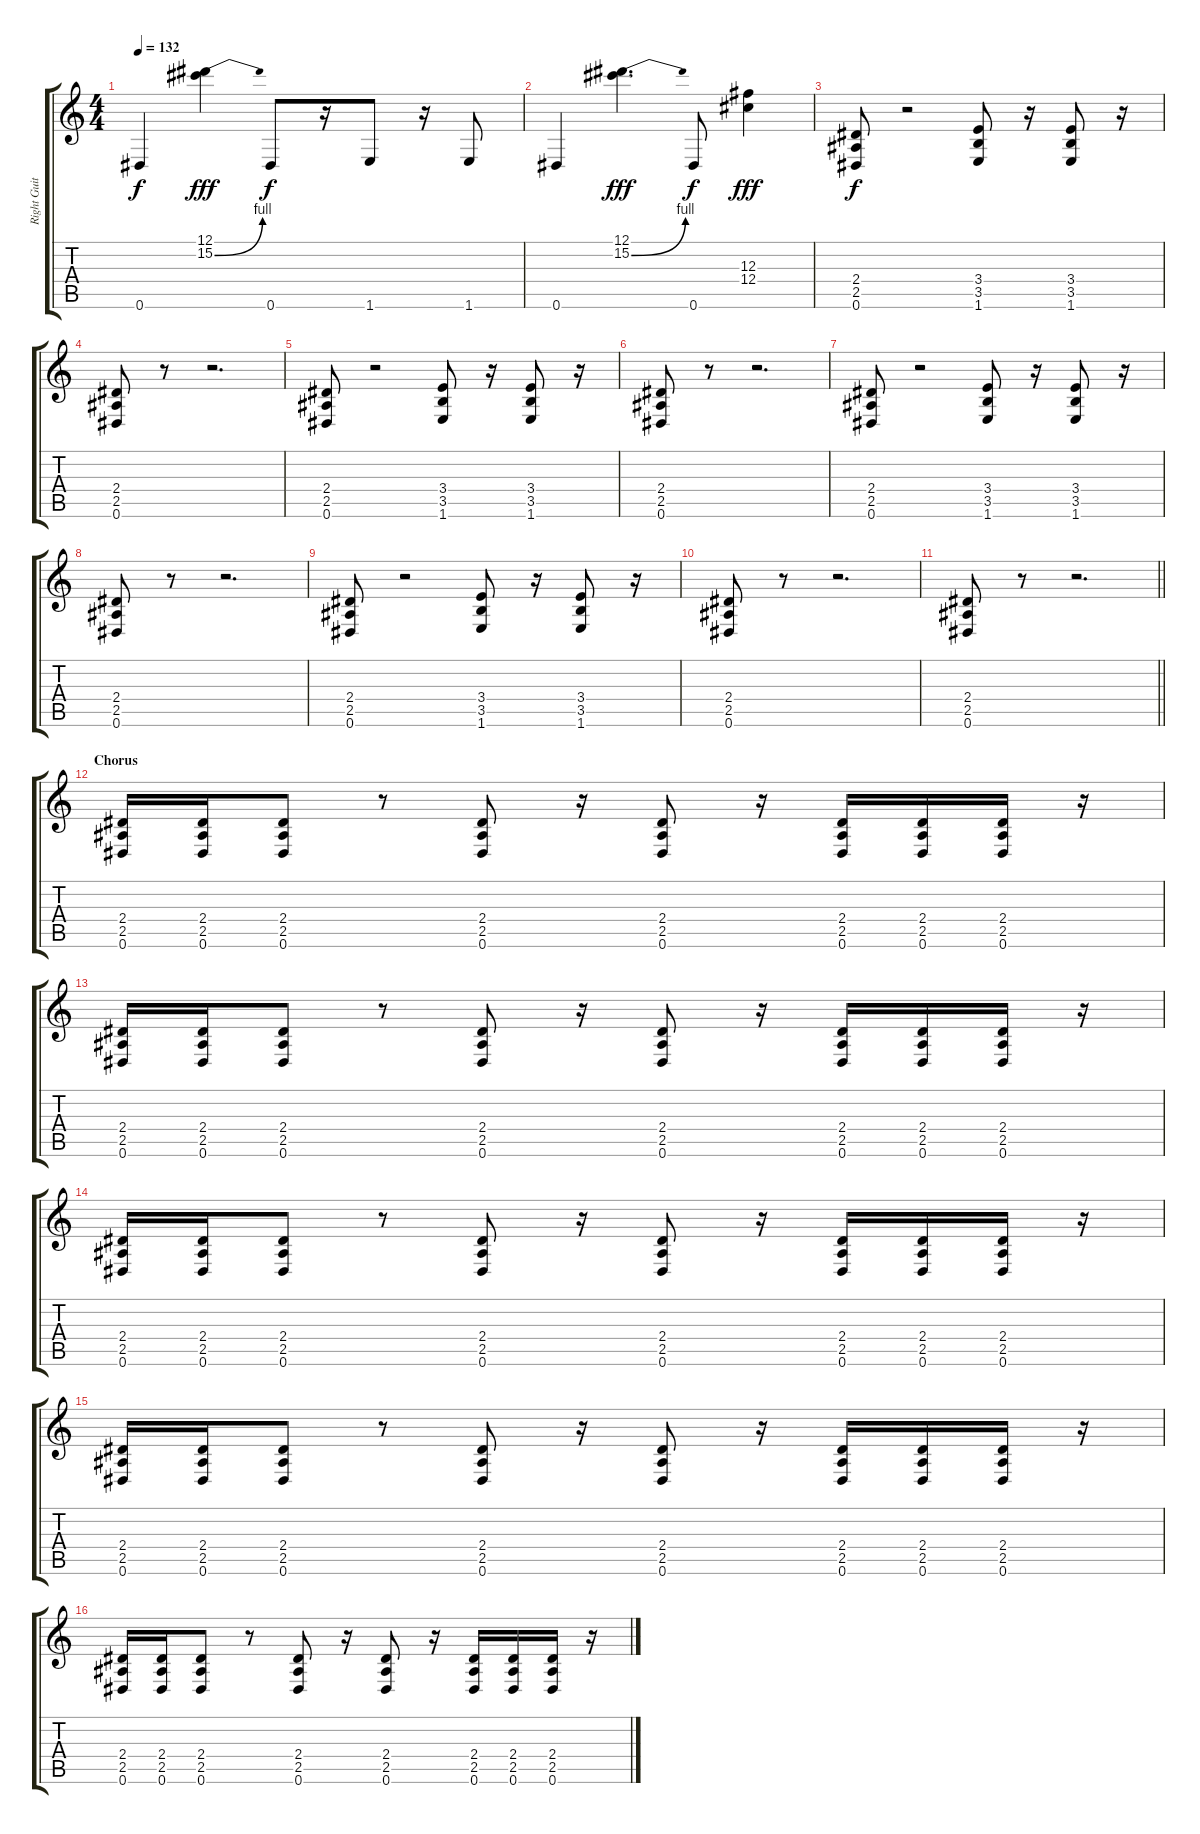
\track ("Right Guitar" "Right Guit") {instrument distortionguitar}
\staff {score tabs}
\tuning (Eb4 Bb3 Gb3 Db3 Ab2 Eb2) {hide}
\ts (4 4)
\tempo 132
\clef g2
\ks c
0.6.4{dy f} (12.1 15.2{be (bend 0 0 60 4)}).4{dy fff} 0.6.8{dy f} r.16 1.6.8 r.16 1.6.8 |
0.6.4 (12.1 15.2{be (bend 0 0 60 4)}).4{d dy fff} 0.6.8{dy f} (12.3 12.4).4{dy fff} |
(2.4 2.5 0.6).8{dy f} r.2 (3.4 3.5 1.6).8 r.16 (3.4 3.5 1.6).8 r.16 |
(2.4 2.5 0.6).8 r.8 r.2{d} |
(2.4 2.5 0.6).8 r.2 (3.4 3.5 1.6).8 r.16 (3.4 3.5 1.6).8 r.16 |
(2.4 2.5 0.6).8 r.8 r.2{d} |
(2.4 2.5 0.6).8 r.2 (3.4 3.5 1.6).8 r.16 (3.4 3.5 1.6).8 r.16 |
(2.4 2.5 0.6).8 r.8 r.2{d} |
(2.4 2.5 0.6).8 r.2 (3.4 3.5 1.6).8 r.16 (3.4 3.5 1.6).8 r.16 |
(2.4 2.5 0.6).8 r.8 r.2{d} |
\barLineRight lightlight
(2.4 2.5 0.6).8 r.8 r.2{d} |
\section ("" "Chorus")
(2.4 2.5 0.6).16 (2.4 2.5 0.6).16 (2.4 2.5 0.6).8 r.8 (2.4 2.5 0.6).8 r.16 (2.4 2.5 0.6).8 r.16 (2.4 2.5 0.6).16 (2.4 2.5 0.6).16 (2.4 2.5 0.6).16 r.16 |
(2.4 2.5 0.6).16 (2.4 2.5 0.6).16 (2.4 2.5 0.6).8 r.8 (2.4 2.5 0.6).8 r.16 (2.4 2.5 0.6).8 r.16 (2.4 2.5 0.6).16 (2.4 2.5 0.6).16 (2.4 2.5 0.6).16 r.16 |
(2.4 2.5 0.6).16 (2.4 2.5 0.6).16 (2.4 2.5 0.6).8 r.8 (2.4 2.5 0.6).8 r.16 (2.4 2.5 0.6).8 r.16 (2.4 2.5 0.6).16 (2.4 2.5 0.6).16 (2.4 2.5 0.6).16 r.16 |
(2.4 2.5 0.6).16 (2.4 2.5 0.6).16 (2.4 2.5 0.6).8 r.8 (2.4 2.5 0.6).8 r.16 (2.4 2.5 0.6).8 r.16 (2.4 2.5 0.6).16 (2.4 2.5 0.6).16 (2.4 2.5 0.6).16 r.16 |
(2.4 2.5 0.6).16 (2.4 2.5 0.6).16 (2.4 2.5 0.6).8 r.8 (2.4 2.5 0.6).8 r.16 (2.4 2.5 0.6).8 r.16 (2.4 2.5 0.6).16 (2.4 2.5 0.6).16 (2.4 2.5 0.6).16 r.16
